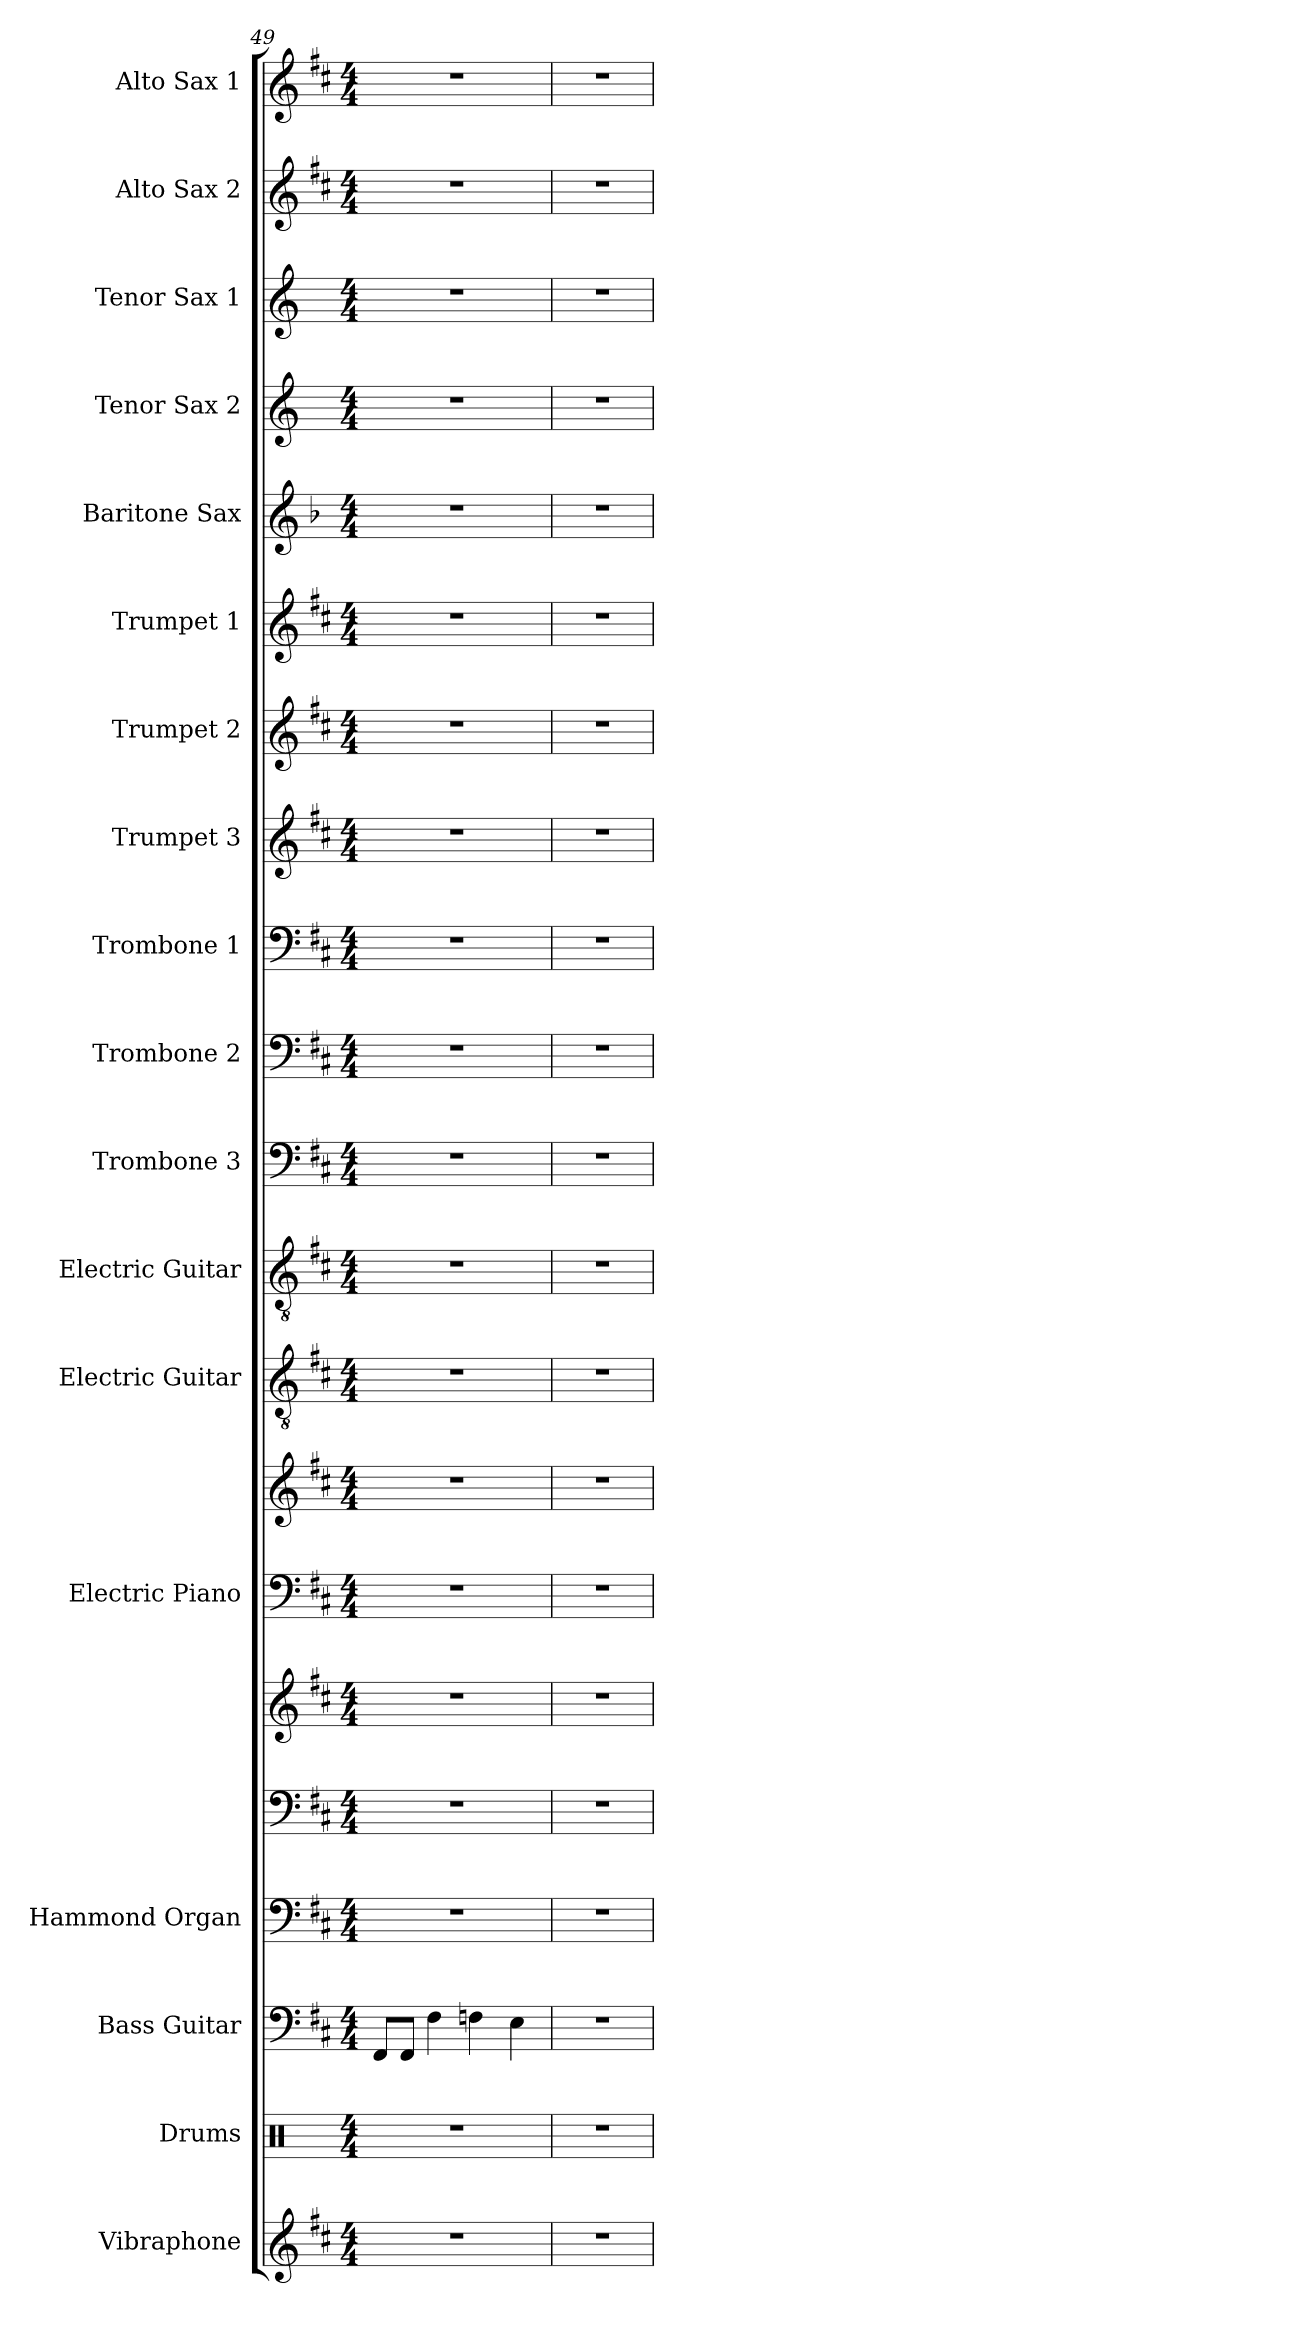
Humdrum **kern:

**kern	**kern	**kern	**kern	**kern	**kern	**kern	**kern	**kern	**kern	**kern	**kern	**kern	**kern	**kern	**kern	**kern	**kern	**kern	**kern	**kern
*part18	*part17	*part16	*part15	*part15	*part15	*part14	*part14	*part13	*part12	*part11	*part10	*part9	*part8	*part7	*part6	*part5	*part4	*part3	*part2	*part1
*staff21	*staff20	*staff19	*staff18	*staff17	*staff16	*staff15	*staff14	*staff13	*staff12	*staff11	*staff10	*staff9	*staff8	*staff7	*staff6	*staff5	*staff4	*staff3	*staff2	*staff1
*I"Vibraphone	*I"Drums	*I"Bass Guitar	*I"Hammond Organ	*	*	*I"Electric Piano	*	*I"Electric Guitar	*I"Electric Guitar	*I"Trombone 3	*I"Trombone 2	*I"Trombone 1	*I"Trumpet 3	*I"Trumpet 2	*I"Trumpet 1	*I"Baritone Sax	*I"Tenor Sax 2	*I"Tenor Sax 1	*I"Alto Sax 2	*I"Alto Sax 1
*I'Vib.	*I'Drums	*I'B. Guit.	*I'Hm. Org.	*	*	*I'El. Pno.	*	*I'El. Guit.	*I'El. Guit.	*I'Tbn. 3	*I'Tbn. 2	*I'Tbn. 1	*I'Tpt. 3	*I'Tpt. 2	*I'Tpt. 1	*I'Bari	*I'Tenor 2	*I'Tenor 1	*I'Alto 2	*I'Alto 1
*clefG2	*clefX	*clefF4	*clefF4	*clefF4	*clefG2	*clefF4	*clefG2	*clefGv2	*clefGv2	*clefF4	*clefF4	*clefF4	*clefG2	*clefG2	*clefG2	*clefG2	*clefG2	*clefG2	*clefG2	*clefG2
*	*	*ITrd7c12	*	*	*	*	*	*	*	*	*	*	*ITrd1c2	*ITrd1c2	*ITrd1c2	*ITrd12c21	*ITrd8c14	*ITrd8c14	*ITrd5c9	*ITrd5c9
*k[f#c#]	*k[]	*k[f#c#]	*k[f#c#]	*k[f#c#]	*k[f#c#]	*k[f#c#]	*k[f#c#]	*k[f#c#]	*k[f#c#]	*k[f#c#]	*k[f#c#]	*k[f#c#]	*k[]	*k[]	*k[]	*k[b-]	*k[]	*k[]	*k[b-]	*k[b-]
*M4/4	*M4/4	*M4/4	*M4/4	*M4/4	*M4/4	*M4/4	*M4/4	*M4/4	*M4/4	*M4/4	*M4/4	*M4/4	*M4/4	*M4/4	*M4/4	*M4/4	*M4/4	*M4/4	*M4/4	*M4/4
=49	=49	=49	=49	=49	=49	=49	=49	=49	=49	=49	=49	=49	=49	=49	=49	=49	=49	=49	=49	=49
1r	1r	8FFF#/L	1r	1r	1r	1r	1r	1r	1r	1r	1r	1r	1r	1r	1r	1r	1r	1r	1r	1r
.	.	8FFF#/J	.	.	.	.	.	.	.	.	.	.	.	.	.	.	.	.	.	.
.	.	4FF#\	.	.	.	.	.	.	.	.	.	.	.	.	.	.	.	.	.	.
.	.	4FFn\	.	.	.	.	.	.	.	.	.	.	.	.	.	.	.	.	.	.
.	.	4EE\	.	.	.	.	.	.	.	.	.	.	.	.	.	.	.	.	.	.
!!LO:PB:g=z
=50	=50	=50	=50	=50	=50	=50	=50	=50	=50	=50	=50	=50	=50	=50	=50	=50	=50	=50	=50	=50
1r	1r	1r	1r	1r	1r	1r	1r	1r	1r	1r	1r	1r	1r	1r	1r	1r	1r	1r	1r	1r
=	=	=	=	=	=	=	=	=	=	=	=	=	=	=	=	=	=	=	=	=
*-	*-	*-	*-	*-	*-	*-	*-	*-	*-	*-	*-	*-	*-	*-	*-	*-	*-	*-	*-	*-
